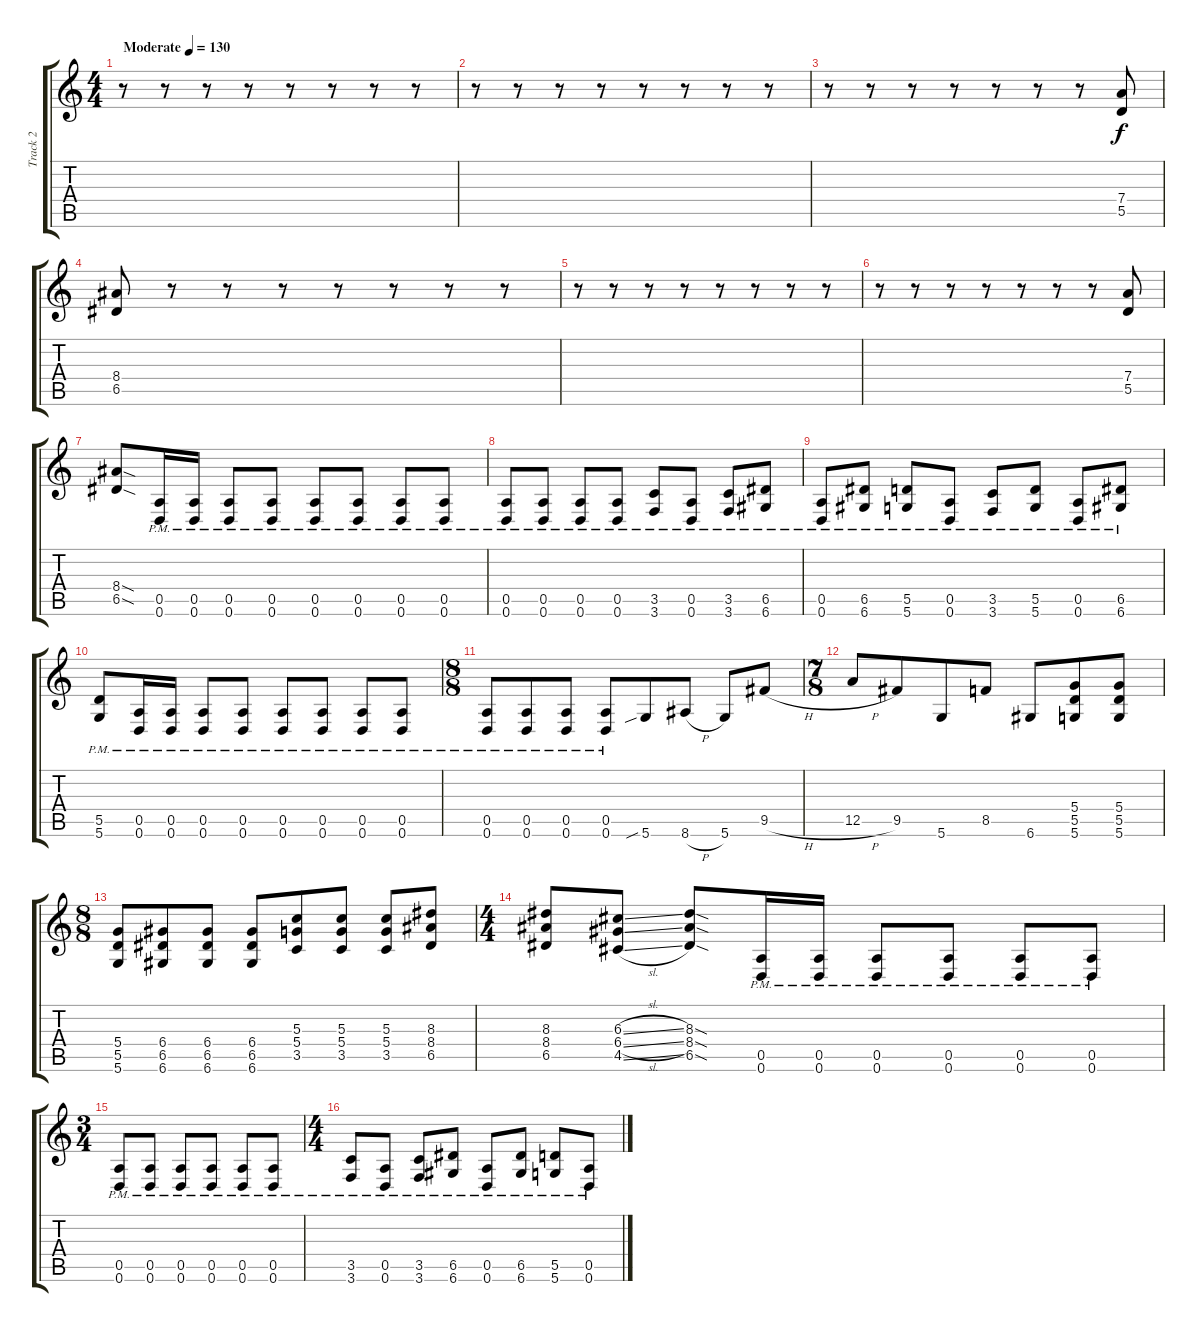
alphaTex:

\track ("Track 2" "Track 2") {instrument distortionguitar}
\staff {score tabs}
\tuning (E4 B3 G3 D3 A2 D2) {hide}
\ts (4 4)
\tempo (130 "Moderate")
\tempo 134
\tempo (130 "Moderate")
\clef g2
\ks c
r.8{dy f instrument distortionguitar} r.8 r.8 r.8 r.8 r.8 r.8 r.8 |
r.8 r.8 r.8 r.8 r.8 r.8 r.8 r.8 |
r.8 r.8 r.8 r.8 r.8 r.8 r.8 (7.4 5.5).8 |
(8.4 6.5).8 r.8 r.8 r.8 r.8 r.8 r.8 r.8 |
r.8 r.8 r.8 r.8 r.8 r.8 r.8 r.8 |
r.8 r.8 r.8 r.8 r.8 r.8 r.8 (7.4 5.5).8 |
(8.4{sod} 6.5{sod}).8 (0.5{pm} 0.6{pm}).16 (0.5{pm} 0.6{pm}).16 (0.5{pm} 0.6{pm}).8 (0.5{pm} 0.6{pm}).8 (0.5{pm} 0.6{pm}).8 (0.5{pm} 0.6{pm}).8 (0.5{pm} 0.6{pm}).8 (0.5{pm} 0.6{pm}).8 |
(0.5{pm} 0.6{pm}).8 (0.5{pm} 0.6{pm}).8 (0.5{pm} 0.6{pm}).8 (0.5{pm} 0.6{pm}).8 (3.5{pm} 3.6{pm}).8 (0.5{pm} 0.6{pm}).8 (3.5{pm} 3.6{pm}).8 (6.5{pm} 6.6{pm}).8 |
(0.5{pm} 0.6{pm}).8 (6.5{pm} 6.6{pm}).8 (5.5{pm} 5.6{pm}).8 (0.5{pm} 0.6{pm}).8 (3.5{pm} 3.6{pm}).8 (5.5{pm} 5.6{pm}).8 (0.5{pm} 0.6{pm}).8 (6.5{pm} 6.6{pm}).8 |
(5.5{pm} 5.6{pm}).8 (0.5{pm} 0.6{pm}).16 (0.5{pm} 0.6{pm}).16 (0.5{pm} 0.6{pm}).8 (0.5{pm} 0.6{pm}).8 (0.5{pm} 0.6{pm}).8 (0.5{pm} 0.6{pm}).8 (0.5{pm} 0.6{pm}).8 (0.5{pm} 0.6{pm}).8 |
\ts (8 8)
(0.5{pm} 0.6{pm}).8 (0.5{pm} 0.6{pm}).8 (0.5{pm} 0.6{pm}).8 (0.5{pm} 0.6{pm}).8 5.6{sib}.8 8.6{h}.8 5.6.8 9.5{h}.8 |
\ts (7 8)
12.5{h}.8 9.5.8 5.6.8 8.5.8 6.6.8 (5.4 5.5 5.6).8 (5.4 5.5 5.6).8 |
\ts (8 8)
(5.4 5.5 5.6).8 (6.4 6.5 6.6).8 (6.4 6.5 6.6).8 (6.4 6.5 6.6).8 (5.3 5.4 3.5).8 (5.3 5.4 3.5).8 (5.3 5.4 3.5).8 (8.3 8.4 6.5).8 |
\ts (4 4)
(8.3 8.4 6.5).8 (6.3{sl} 6.4{sl} 4.5{sl}).8 (8.3{sod} 8.4{sod} 6.5{sod}).8 (0.5{pm} 0.6{pm}).16 (0.5{pm} 0.6{pm}).16 (0.5{pm} 0.6{pm}).8 (0.5{pm} 0.6{pm}).8 (0.5{pm} 0.6{pm}).8 (0.5{pm} 0.6{pm}).8 |
\ts (3 4)
(0.5{pm} 0.6{pm}).8 (0.5{pm} 0.6{pm}).8 (0.5{pm} 0.6{pm}).8 (0.5{pm} 0.6{pm}).8 (0.5{pm} 0.6{pm}).8 (0.5{pm} 0.6{pm}).8 |
\ts (4 4)
(3.5{pm} 3.6{pm}).8 (0.5{pm} 0.6{pm}).8 (3.5{pm} 3.6{pm}).8 (6.5{pm} 6.6{pm}).8 (0.5{pm} 0.6{pm}).8 (6.5{pm} 6.6{pm}).8 (5.5{pm} 5.6{pm}).8 (0.5{pm} 0.6{pm}).8
